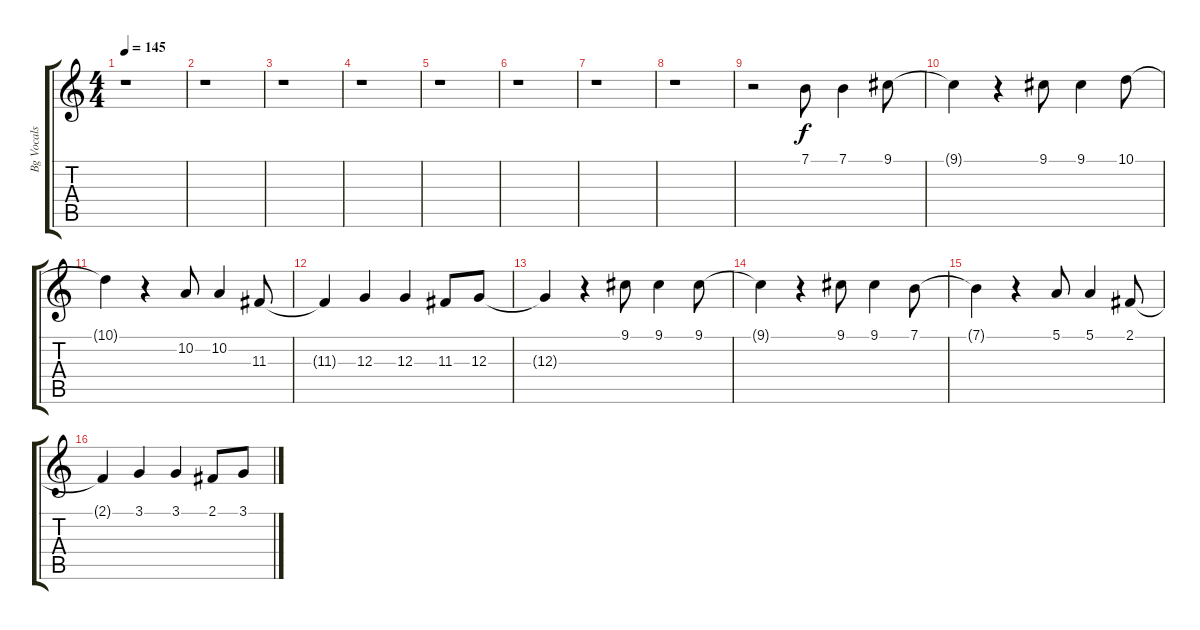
\track ("Bg Vocals" "Bg Vocals") {instrument oboe}
\staff {score tabs}
\tuning (E4 B3 G3 D3 A2 E2) {hide}
\ts (4 4)
\tempo 145
\clef g2
\ks c
r.1{dy f} |
r.1 |
r.1 |
r.1 |
r.1 |
r.1 |
r.1 |
r.1 |
r.2 7.1.8 7.1.4 9.1.8 |
9.1{t}.4 r.4 9.1.8 9.1.4 10.1.8 |
10.1{t}.4 r.4 10.2.8 10.2.4 11.3.8 |
11.3{t}.4 12.3.4 12.3.4 11.3.8 12.3.8 |
12.3{t}.4 r.4 9.1.8 9.1.4 9.1.8 |
9.1{t}.4 r.4 9.1.8 9.1.4 7.1.8 |
7.1{t}.4 r.4 5.1.8 5.1.4 2.1.8 |
2.1{t}.4 3.1.4 3.1.4 2.1.8 3.1.8
